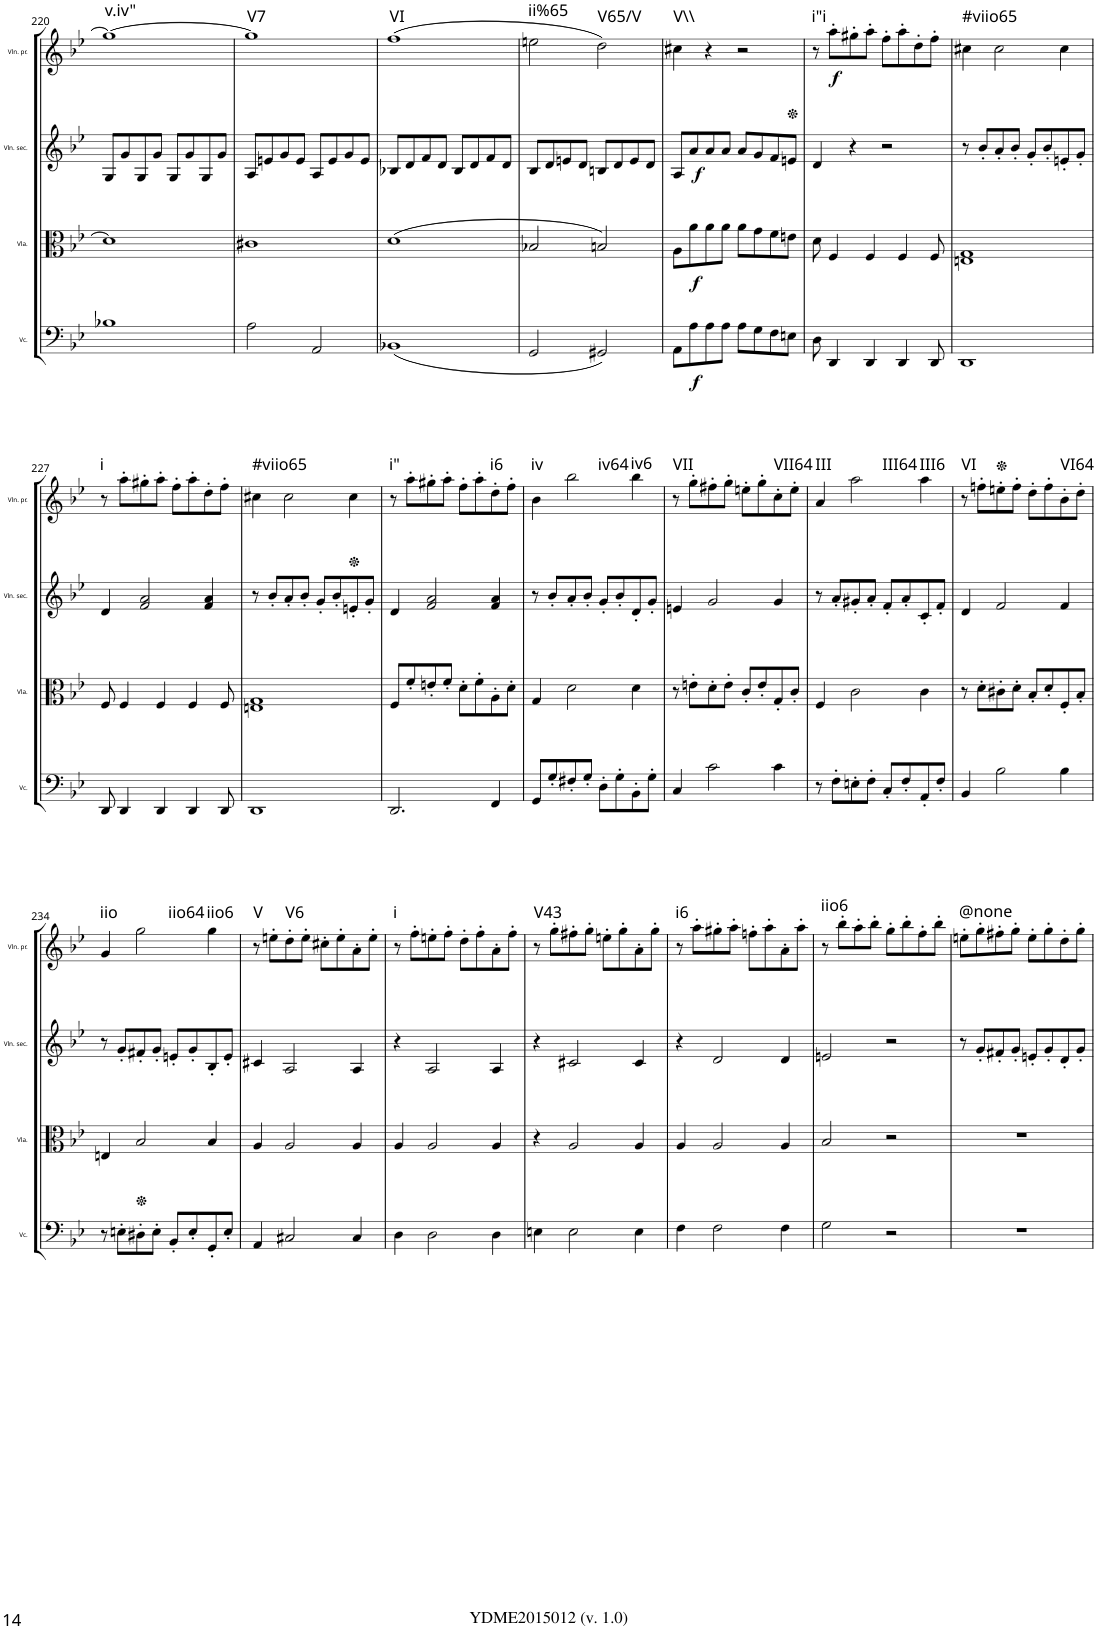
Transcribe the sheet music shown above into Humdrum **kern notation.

**kern	**dynam	**kern	**dynam	**kern	**dynam	**kern	**dynam	**harte
*part4	*part4	*part3	*part3	*part2	*part2	*part1	*part1	*part1
*staff4	*staff4	*staff3	*staff3	*staff2	*staff2	*staff1	*staff1	*
*I"Violoncelle	*	*I"Viola	*	*I"Violino secondo	*	*I"Violino primo	*	*
*I'Vc.	*	*I'Vla.	*	*I'Vln. sec.	*	*I'Vln. pr.	*	*
!!LO:PB:g=z
*clefF4	*	*clefC3	*	*clefG2	*	*clefG2	*	*
*k[b-e-]	*	*k[b-e-]	*	*k[b-e-]	*	*k[b-e-]	*	*
*B-:	*	*B-:	*	*B-:	*	*B-:	*	*
*M2/2	*	*M2/2	*	*M2/2	*	*M2/2	*	*
*met(c|)	*	*met(c|)	*	*met(c|)	*	*met(c|)	*	*
=220	=220	=220	=220	=220	=220	=220	=220	=220
!	!	!	!	!	!	!	!	!LO:H:kt=v.iv"
1B-X	.	1d]	.	8G/L	.	1gg_	.	N
.	.	.	.	8g/	.	.	.	.
.	.	.	.	8G/	.	.	.	.
.	.	.	.	8g/J	.	.	.	.
.	.	.	.	8G/L	.	.	.	.
.	.	.	.	8g/	.	.	.	.
.	.	.	.	8G/	.	.	.	.
.	.	.	.	8g/J	.	.	.	.
=221	=221	=221	=221	=221	=221	=221	=221	=221
!	!	!	!	!	!	!	!	!LO:H:kt=V7
2A\	.	1c#X	.	8A/L	.	1gg]	.	N
.	.	.	.	8en/	.	.	.	.
.	.	.	.	8g/	.	.	.	.
.	.	.	.	8e/J	.	.	.	.
2AA/	.	.	.	8A/L	.	.	.	.
.	.	.	.	8e/	.	.	.	.
.	.	.	.	8g/	.	.	.	.
.	.	.	.	8e/J	.	.	.	.
=222	=222	=222	=222	=222	=222	=222	=222	=222
!	!	!	!	!	!	!	!	!LO:H:kt=VI
(1BB-X	.	(1d	.	8B-X/L	.	(1ff	.	N
.	.	.	.	8d/	.	.	.	.
.	.	.	.	8f/	.	.	.	.
.	.	.	.	8d/J	.	.	.	.
.	.	.	.	8B-/L	.	.	.	.
.	.	.	.	8d/	.	.	.	.
.	.	.	.	8f/	.	.	.	.
.	.	.	.	8d/J	.	.	.	.
=223	=223	=223	=223	=223	=223	=223	=223	=223
!	!	!	!	!	!	!	!	!LO:H:kt=ii%65
2GG/	.	2B-X/	.	8B-/L	.	2een\	.	N
.	.	.	.	8d/	.	.	.	.
.	.	.	.	8en/	.	.	.	.
.	.	.	.	8d/J	.	.	.	.
!	!	!	!	!	!	!	!	!LO:H:kt=V65/V
2GG#X/)	.	2Bn/)	.	8Bn/L	.	2dd\)	.	N
.	.	.	.	8d/	.	.	.	.
.	.	.	.	8e/	.	.	.	.
.	.	.	.	8d/J	.	.	.	.
=224	=224	=224	=224	=224	=224	=224	=224	=224
!	!	!	!	!	!	!	!	!LO:H:kt=V\\
8AA\L	.	8A\L	.	8A/L	.	4cc#X\	.	N
!	!LO:DY:b	!	!LO:DY:b	!	!LO:DY:b	!	!	!
8A\	f	8a\	f	8a/	f	.	.	.
8A\	.	8a\	.	8a/	.	4r	.	.
8A\J	.	8a\J	.	8a/J	.	.	.	.
8A\L	.	8a\L	.	8a/L	.	2r	.	.
8G\	.	8g\	.	8g/	.	.	.	.
8F\	.	8f\	.	8f/	.	.	.	.
8En\J	.	8en\J	.	8en/J	.	.	.	.
=225	=225	=225	=225	=225	=225	=225	=225	=225
!	!	!	!	!	!	!	!	!LO:H:kt=i"i
8D\	.	8d\	.	4d/	.	8r	.	N
!	!	!	!	!	!	!	!LO:DY:b	!
4DD/	.	4F/	.	.	.	8aa'\L	f	.
.	.	.	.	4r	.	8gg#X'\	.	.
4DD/	.	4F/	.	.	.	8aa'\J	.	.
.	.	.	.	2r	.	8ff'\L	.	.
4DD/	.	4F/	.	.	.	8aa'\	.	.
.	.	.	.	.	.	8dd'\	.	.
8DD/	.	8F/	.	.	.	8ff'\J	.	.
=226	=226	=226	=226	=226	=226	=226	=226	=226
!	!	!	!	!	!	!	!	!LO:H:kt=#viio65
1DD	.	1En 1G	.	8r	.	4cc#X\	.	N
.	.	.	.	8b-'/L	.	.	.	.
.	.	.	.	8a'/	.	2cc#\	.	.
.	.	.	.	8b-'/J	.	.	.	.
.	.	.	.	8g'/L	.	.	.	.
.	.	.	.	8b-'/	.	.	.	.
.	.	.	.	8en'/	.	4cc#\	.	.
.	.	.	.	8g'/J	.	.	.	.
!!LO:LB:g=z
=227	=227	=227	=227	=227	=227	=227	=227	=227
!	!	!	!	!	!	!	!	!LO:H:kt=i
8DD/	.	8F/	.	4d/	.	8r	.	N
4DD/	.	4F/	.	.	.	8aa'\L	.	.
.	.	.	.	2f/ 2a/	.	8gg#X'\	.	.
4DD/	.	4F/	.	.	.	8aa'\J	.	.
.	.	.	.	.	.	8ff'\L	.	.
4DD/	.	4F/	.	.	.	8aa'\	.	.
.	.	.	.	4f/ 4a/	.	8dd'\	.	.
8DD/	.	8F/	.	.	.	8ff'\J	.	.
=228	=228	=228	=228	=228	=228	=228	=228	=228
!	!	!	!	!	!	!	!	!LO:H:kt=#viio65
1DD	.	1En 1G	.	8r	.	4cc#X\	.	N
.	.	.	.	8b-'/L	.	.	.	.
.	.	.	.	8a'/	.	2cc#\	.	.
.	.	.	.	8b-'/J	.	.	.	.
.	.	.	.	8g'/L	.	.	.	.
.	.	.	.	8b-'/	.	.	.	.
.	.	.	.	8en'/	.	4cc#\	.	.
.	.	.	.	8g'/J	.	.	.	.
=229	=229	=229	=229	=229	=229	=229	=229	=229
!	!	!	!	!	!	!	!	!LO:H:kt=i"
2.DD/	.	8F/L	.	4d/	.	8r	.	N
.	.	8f'/	.	.	.	8aa'\L	.	.
.	.	8en'/	.	2f/ 2a/	.	8gg#X'\	.	.
.	.	8f'/J	.	.	.	8aa'\J	.	.
.	.	8d'\L	.	.	.	8ff'\L	.	.
.	.	8f'\	.	.	.	8aa'\	.	.
!	!	!	!	!	!	!	!	!LO:H:kt=i6
4FF/	.	8A'\	.	4f/ 4a/	.	8dd'\	.	N
.	.	8d'\J	.	.	.	8ff'\J	.	.
=230	=230	=230	=230	=230	=230	=230	=230	=230
!	!	!	!	!	!	!	!	!LO:H:kt=iv
8GG/L	.	4G/	.	8r	.	4b-\	.	N
8G'/	.	.	.	8b-'/L	.	.	.	.
!	!	!	!	!	!	!	!	!LO:H:kt=iv64
8F#X'/	.	2d\	.	8a'/	.	2bb-\	.	N
8G'/J	.	.	.	8b-'/J	.	.	.	.
8D'\L	.	.	.	8g'/L	.	.	.	.
8G'\	.	.	.	8b-'/	.	.	.	.
!	!	!	!	!	!	!	!	!LO:H:kt=iv6
8BB-'\	.	4d\	.	8d'/	.	4bb-\	.	N
8G'\J	.	.	.	8g'/J	.	.	.	.
=231	=231	=231	=231	=231	=231	=231	=231	=231
!	!	!	!	!	!	!	!	!LO:H:kt=VII
4C/	.	8r	.	4en/	.	8r	.	N
.	.	8en'\L	.	.	.	8gg'\L	.	.
2c\	.	8d'\	.	2g/	.	8ff#X'\	.	.
.	.	8e'\J	.	.	.	8gg'\J	.	.
.	.	8c'/L	.	.	.	8een'\L	.	.
.	.	8e'/	.	.	.	8gg'\	.	.
!	!	!	!	!	!	!	!	!LO:H:kt=VII64
4c\	.	8G'/	.	4g/	.	8cc'\	.	N
.	.	8c'/J	.	.	.	8ee'\J	.	.
=232	=232	=232	=232	=232	=232	=232	=232	=232
!	!	!	!	!	!	!	!	!LO:H:kt=III
8r	.	4F/	.	8r	.	4a/	.	N
8F'\L	.	.	.	8a'/L	.	.	.	.
!	!	!	!	!	!	!	!	!LO:H:kt=III64
8En'\	.	2c\	.	8g#X'/	.	2aa\	.	N
8F'\J	.	.	.	8a'/J	.	.	.	.
8C'/L	.	.	.	8f'/L	.	.	.	.
8F'/	.	.	.	8a'/	.	.	.	.
!	!	!	!	!	!	!	!	!LO:H:kt=III6
8AA'/	.	4c\	.	8c'/	.	4aa\	.	N
8F'/J	.	.	.	8f'/J	.	.	.	.
=233	=233	=233	=233	=233	=233	=233	=233	=233
!	!	!	!	!	!	!	!	!LO:H:kt=VI
4BB-/	.	8r	.	4d/	.	8r	.	N
.	.	8d'\L	.	.	.	8ffn'\L	.	.
2B-\	.	8c#X'\	.	2f/	.	8een'\	.	.
.	.	8d'\J	.	.	.	8ff'\J	.	.
.	.	8B-'/L	.	.	.	8dd'\L	.	.
.	.	8d'/	.	.	.	8ff'\	.	.
!	!	!	!	!	!	!	!	!LO:H:kt=VI64
4B-\	.	8F'/	.	4f/	.	8b-'\	.	N
.	.	8B-'/J	.	.	.	8dd'\J	.	.
!!LO:LB:g=z
=234	=234	=234	=234	=234	=234	=234	=234	=234
!	!	!	!	!	!	!	!	!LO:H:kt=iio
8r	.	4En/	.	8r	.	4g/	.	N
8En'\L	.	.	.	8g'/L	.	.	.	.
!	!	!	!	!	!	!	!	!LO:H:kt=iio64
8D#X'\	.	2B-/	.	8f#X'/	.	2gg\	.	N
8E'\J	.	.	.	8g'/J	.	.	.	.
8BB-'/L	.	.	.	8en'/L	.	.	.	.
8E'/	.	.	.	8g'/	.	.	.	.
!	!	!	!	!	!	!	!	!LO:H:kt=iio6
8GG'/	.	4B-/	.	8B-'/	.	4gg\	.	N
8E'/J	.	.	.	8e'/J	.	.	.	.
=235	=235	=235	=235	=235	=235	=235	=235	=235
!	!	!	!	!	!	!	!	!LO:H:kt=V
4AA/	.	4A/	.	4c#X/	.	8r	.	N
.	.	.	.	.	.	8een'\L	.	.
!	!	!	!	!	!	!	!	!LO:H:kt=V6
2C#X/	.	2A/	.	2A/	.	8dd'\	.	N
.	.	.	.	.	.	8ee'\J	.	.
.	.	.	.	.	.	8cc#X'\L	.	.
.	.	.	.	.	.	8ee'\	.	.
4C#/	.	4A/	.	4A/	.	8a'\	.	.
.	.	.	.	.	.	8ee'\J	.	.
=236	=236	=236	=236	=236	=236	=236	=236	=236
!	!	!	!	!	!	!	!	!LO:H:kt=i
4D\	.	4A/	.	4r	.	8r	.	N
.	.	.	.	.	.	8ff'\L	.	.
2D\	.	2A/	.	2A/	.	8een'\	.	.
.	.	.	.	.	.	8ff'\J	.	.
.	.	.	.	.	.	8dd'\L	.	.
.	.	.	.	.	.	8ff'\	.	.
4D\	.	4A/	.	4A/	.	8a'\	.	.
.	.	.	.	.	.	8ff'\J	.	.
=237	=237	=237	=237	=237	=237	=237	=237	=237
!	!	!	!	!	!	!	!	!LO:H:kt=V43
4En\	.	4r	.	4r	.	8r	.	N
.	.	.	.	.	.	8gg'\L	.	.
2E\	.	2A/	.	2c#X/	.	8ff#X'\	.	.
.	.	.	.	.	.	8gg'\J	.	.
.	.	.	.	.	.	8een'\L	.	.
.	.	.	.	.	.	8gg'\	.	.
4E\	.	4A/	.	4c#/	.	8a'\	.	.
.	.	.	.	.	.	8gg'\J	.	.
=238	=238	=238	=238	=238	=238	=238	=238	=238
!	!	!	!	!	!	!	!	!LO:H:kt=i6
4F\	.	4A/	.	4r	.	8r	.	N
.	.	.	.	.	.	8aa'\L	.	.
2F\	.	2A/	.	2d/	.	8gg#X'\	.	.
.	.	.	.	.	.	8aa'\J	.	.
.	.	.	.	.	.	8ffn'\L	.	.
.	.	.	.	.	.	8aa'\	.	.
4F\	.	4A/	.	4d/	.	8a'\	.	.
.	.	.	.	.	.	8aa'\J	.	.
=239	=239	=239	=239	=239	=239	=239	=239	=239
!	!	!	!	!	!	!	!	!LO:H:kt=iio6
2G\	.	2B-/	.	2en/	.	8r	.	N
.	.	.	.	.	.	8bb-'\L	.	.
.	.	.	.	.	.	8aa'\	.	.
.	.	.	.	.	.	8bb-'\J	.	.
2r	.	2r	.	2r	.	8gg'\L	.	.
.	.	.	.	.	.	8bb-'\	.	.
.	.	.	.	.	.	8ff'\	.	.
.	.	.	.	.	.	8bb-'\J	.	.
=240	=240	=240	=240	=240	=240	=240	=240	=240
!	!	!	!	!	!	!	!	!LO:H:kt=@none
1r	.	1r	.	8r	.	8een'\L	.	N
.	.	.	.	8g'/L	.	8gg'\	.	.
.	.	.	.	8f#X'/	.	8ff#X'\	.	.
.	.	.	.	8g'/J	.	8gg'\J	.	.
.	.	.	.	8en'/L	.	8ee'\L	.	.
.	.	.	.	8g'/	.	8gg'\	.	.
.	.	.	.	8d'/	.	8dd'\	.	.
.	.	.	.	8g'/J	.	8gg'\J	.	.
=	=	=	=	=	=	=	=	=
*-	*-	*-	*-	*-	*-	*-	*-	*-
